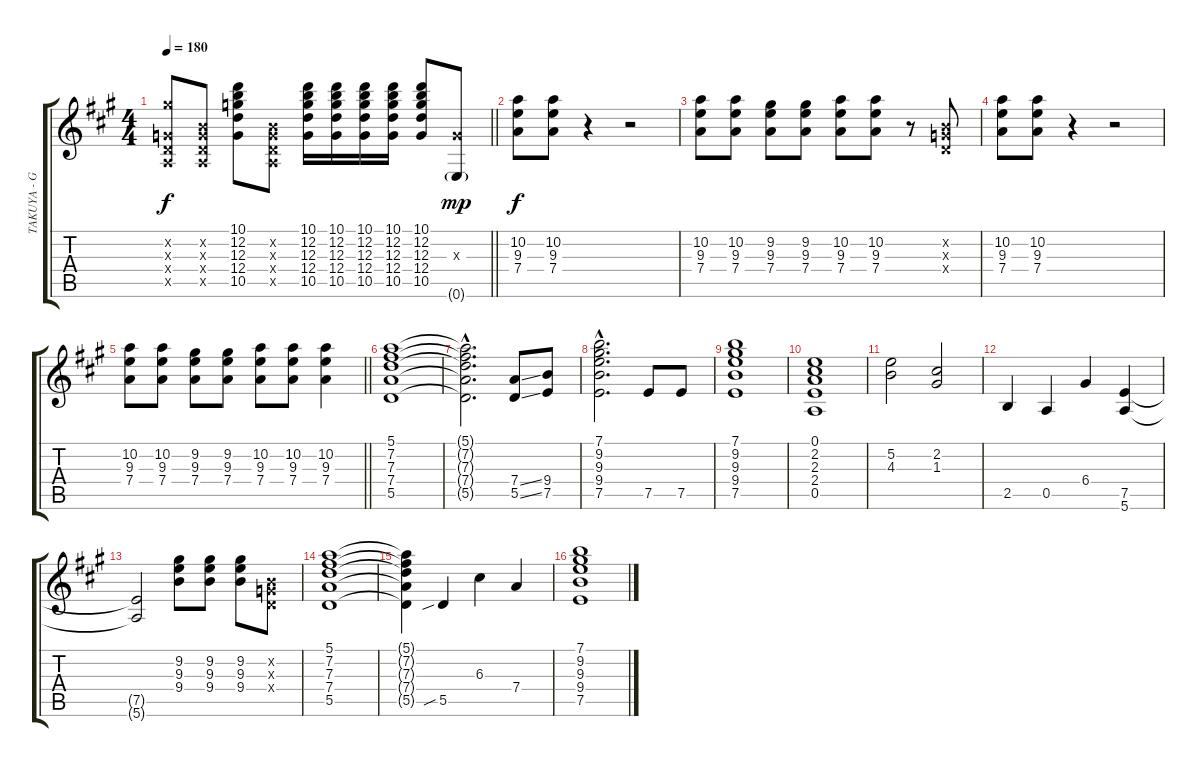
\track ("TAKUYA - Guitar 1" "TAKUYA - G") {instrument distortionguitar}
\staff {score tabs}
\tuning (E4 B3 G3 D3 A2 E2) {hide}
\ts (4 4)
\tempo 180
\clef g2
\barLineRight lightlight
\ks a
(9.2{x} 0.3{x} 0.4{x} 0.5{x}).8{dy f} (0.2{x} 0.3{x} 0.4{x} 0.5{x}).8 (10.1 12.2 12.3 12.4 10.5).8 (0.2{x} 0.3{x} 0.4{x} 0.5{x}).8 (10.1 12.2 12.3 12.4 10.5).16 (10.1 12.2 12.3 12.4 10.5).16 (10.1 12.2 12.3 12.4 10.5).16 (10.1 12.2 12.3 12.4 10.5).16 (10.1 12.2 12.3 12.4 10.5).8 (0.3{x} 0.6{g}).8{dy mp} |
(10.2 9.3 7.4).8{dy f} (10.2 9.3 7.4).8 r.4 r.2 |
(10.2 9.3 7.4).8 (10.2 9.3 7.4).8 (9.2 9.3 7.4).8 (9.2 9.3 7.4).8 (10.2 9.3 7.4).8 (10.2 9.3 7.4).8 r.8 (0.2{x} 0.3{x} 0.4{x}).8 |
(10.2 9.3 7.4).8 (10.2 9.3 7.4).8 r.4 r.2 |
\barLineRight lightlight
(10.2 9.3 7.4).8 (10.2 9.3 7.4).8 (9.2 9.3 7.4).8 (9.2 9.3 7.4).8 (10.2 9.3 7.4).8 (10.2 9.3 7.4).8 (10.2 9.3 7.4).4 |
(5.1 7.2 7.3 7.4 5.5).1 |
(5.1{hac t} 7.2{hac t} 7.3{hac t} 7.4{hac t} 5.5{hac t}).2{d} (7.4{ss} 5.5{ss}).8 (9.4 7.5).8 |
(7.1{hac} 9.2{hac} 9.3{hac} 9.4{hac} 7.5{hac}).2{d} 7.5.8 7.5.8 |
(7.1 9.2 9.3 9.4 7.5).1 |
(0.1 2.2 2.3 2.4 0.5).1 |
(5.2 4.3).2 (2.2 1.3).2 |
2.5.4 0.5.4 6.4.4 (7.5 5.6).4 |
(7.5{t} 5.6{t}).2 (9.2 9.3 9.4).8 (9.2 9.3 9.4).8 (9.2 9.3 9.4).8 (0.2{x} 0.3{x} 0.4{x}).8 |
(5.1 7.2 7.3 7.4 5.5).1 |
(5.1{t} 7.2{t} 7.3{t} 7.4{t} 5.5{t}).4 5.5{sib}.4 6.3.4 7.4.4 |
(7.1 9.2 9.3 9.4 7.5).1
